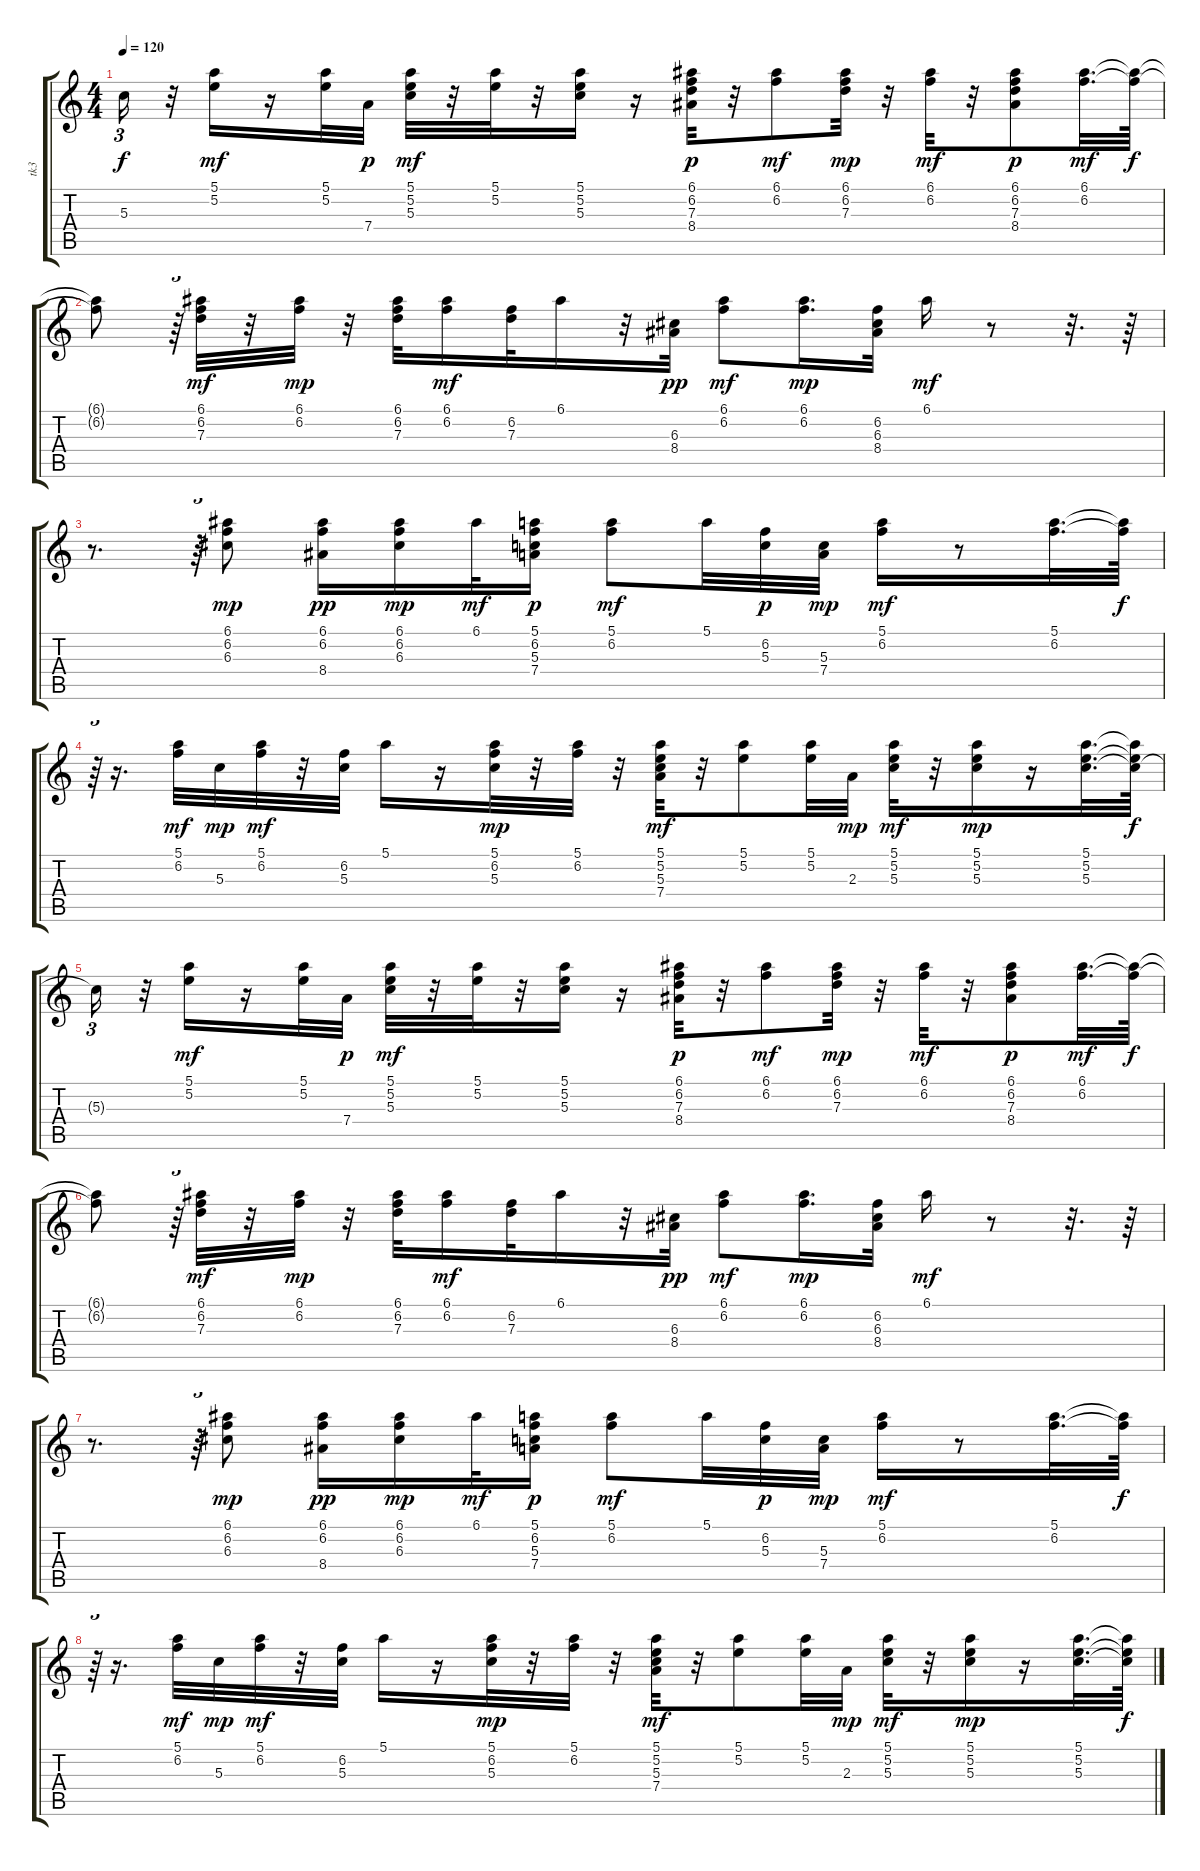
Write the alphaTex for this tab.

\track ("tk3" "tk3") {instrument electricguitarclean}
\staff {score tabs}
\tuning (E4 B3 G3 D3 A2 E2) {hide}
\ts (4 4)
\tempo 120
\clef g2
\ks c
5.3{t}.16{tu (3 2) dy f} r.32 (5.1 5.2).16{dy mf} r.16 (5.1 5.2).32 7.4.32{dy p} (5.1 5.2 5.3).32{dy mf} r.32 (5.1 5.2).32 r.32 (5.1 5.2 5.3).16 r.16 (6.1 6.2 7.3 8.4).32{dy p} r.32 (6.1 6.2).8{dy mf} (6.1 6.2 7.3).32{dy mp} r.32 (6.1 6.2).32{dy mf} r.32 (6.1 6.2 7.3 8.4).8{dy p} (6.1 6.2).32{d dy mf} (6.1{t} 6.2{t}).64{dy f} |
(6.1{t} 6.2{t}).8 r.64{tu (3 2)} (6.1 6.2 7.3).32{dy mf} r.32 (6.1 6.2).32{dy mp} r.32 (6.1 6.2 7.3).32 (6.1 6.2).16{dy mf} (6.2 7.3).32 6.1.16 r.32 (6.3 8.4).32{dy pp} (6.1 6.2).8{dy mf} (6.1 6.2).16{d dy mp} (6.2 6.3 8.4).32 6.1.16{dy mf} r.8 r.32{d} r.64 |
r.8{d} r.64{tu (3 2)} (6.1 6.2 6.3).8{dy mp} (6.1 6.2 8.4).16{dy pp} (6.1 6.2 6.3).16{dy mp} 6.1.32{dy mf} (5.1 6.2 5.3 7.4).16{dy p} (5.1 6.2).8{dy mf} 5.1.32 (6.2 5.3).32{dy p} (5.3 7.4).32{dy mp} (5.1 6.2).16{dy mf} r.8 (5.1 6.2).32{d} (5.1{t} 6.2{t}).64{dy f} |
r.64{tu (3 2)} r.16{d} (5.1 6.2).32{dy mf} 5.3.32{dy mp} (5.1 6.2).32{dy mf} r.32 (6.2 5.3).32 5.1.16 r.16 (5.1 6.2 5.3).32{dy mp} r.32 (5.1 6.2).32 r.32 (5.1 5.2 5.3 7.4).32{dy mf} r.32 (5.1 5.2).8 (5.1 5.2).32 2.3.32{dy mp} (5.1 5.2 5.3).32{dy mf} r.32 (5.1 5.2 5.3).16{dy mp} r.16 (5.1 5.2 5.3).32{d} (5.1{t} 5.2{t} 5.3{t}).64{dy f} |
5.3{t}.16{tu (3 2)} r.32 (5.1 5.2).16{dy mf} r.16 (5.1 5.2).32 7.4.32{dy p} (5.1 5.2 5.3).32{dy mf} r.32 (5.1 5.2).32 r.32 (5.1 5.2 5.3).16 r.16 (6.1 6.2 7.3 8.4).32{dy p} r.32 (6.1 6.2).8{dy mf} (6.1 6.2 7.3).32{dy mp} r.32 (6.1 6.2).32{dy mf} r.32 (6.1 6.2 7.3 8.4).8{dy p} (6.1 6.2).32{d dy mf} (6.1{t} 6.2{t}).64{dy f} |
(6.1{t} 6.2{t}).8 r.64{tu (3 2)} (6.1 6.2 7.3).32{dy mf} r.32 (6.1 6.2).32{dy mp} r.32 (6.1 6.2 7.3).32 (6.1 6.2).16{dy mf} (6.2 7.3).32 6.1.16 r.32 (6.3 8.4).32{dy pp} (6.1 6.2).8{dy mf} (6.1 6.2).16{d dy mp} (6.2 6.3 8.4).32 6.1.16{dy mf} r.8 r.32{d} r.64 |
r.8{d} r.64{tu (3 2)} (6.1 6.2 6.3).8{dy mp} (6.1 6.2 8.4).16{dy pp} (6.1 6.2 6.3).16{dy mp} 6.1.32{dy mf} (5.1 6.2 5.3 7.4).16{dy p} (5.1 6.2).8{dy mf} 5.1.32 (6.2 5.3).32{dy p} (5.3 7.4).32{dy mp} (5.1 6.2).16{dy mf} r.8 (5.1 6.2).32{d} (5.1{t} 6.2{t}).64{dy f} |
r.64{tu (3 2)} r.16{d} (5.1 6.2).32{dy mf} 5.3.32{dy mp} (5.1 6.2).32{dy mf} r.32 (6.2 5.3).32 5.1.16 r.16 (5.1 6.2 5.3).32{dy mp} r.32 (5.1 6.2).32 r.32 (5.1 5.2 5.3 7.4).32{dy mf} r.32 (5.1 5.2).8 (5.1 5.2).32 2.3.32{dy mp} (5.1 5.2 5.3).32{dy mf} r.32 (5.1 5.2 5.3).16{dy mp} r.16 (5.1 5.2 5.3).32{d} (5.1{t} 5.2{t} 5.3{t}).64{dy f}
